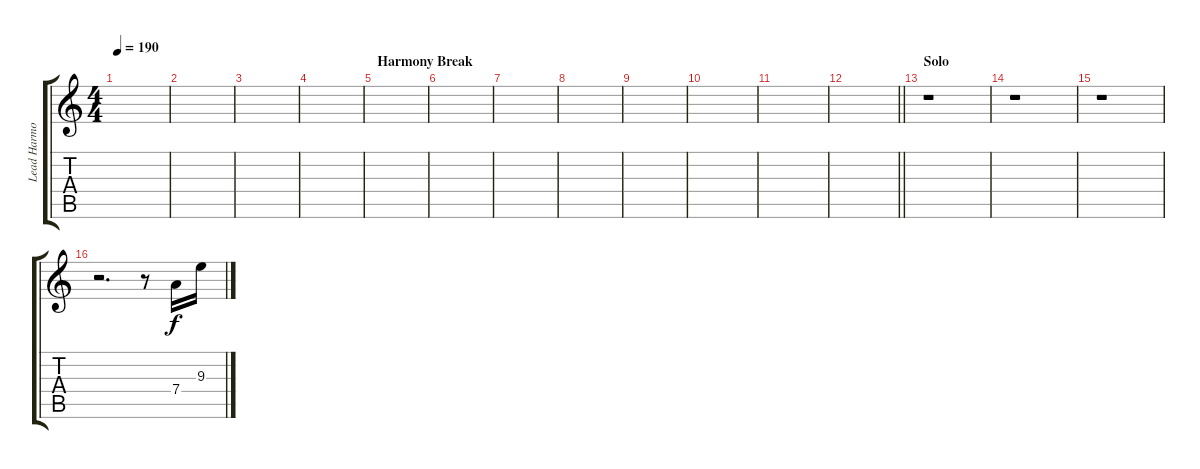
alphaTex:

\track ("Lead Harmony" "Lead Harmo") {instrument distortionguitar}
\staff {score tabs}
\tuning (E4 B3 G3 D3 A2 E2) {hide}
\ts (4 4)
\tempo 190
\clef g2
\ks c
|
|
|
|
\section ("" "Harmony Break")
|
|
|
|
|
|
|
\barLineRight lightlight
|
\section ("" "Solo")
r.1 |
r.1 |
r.1 |
r.2{d} r.8 7.4.16 9.3.16
